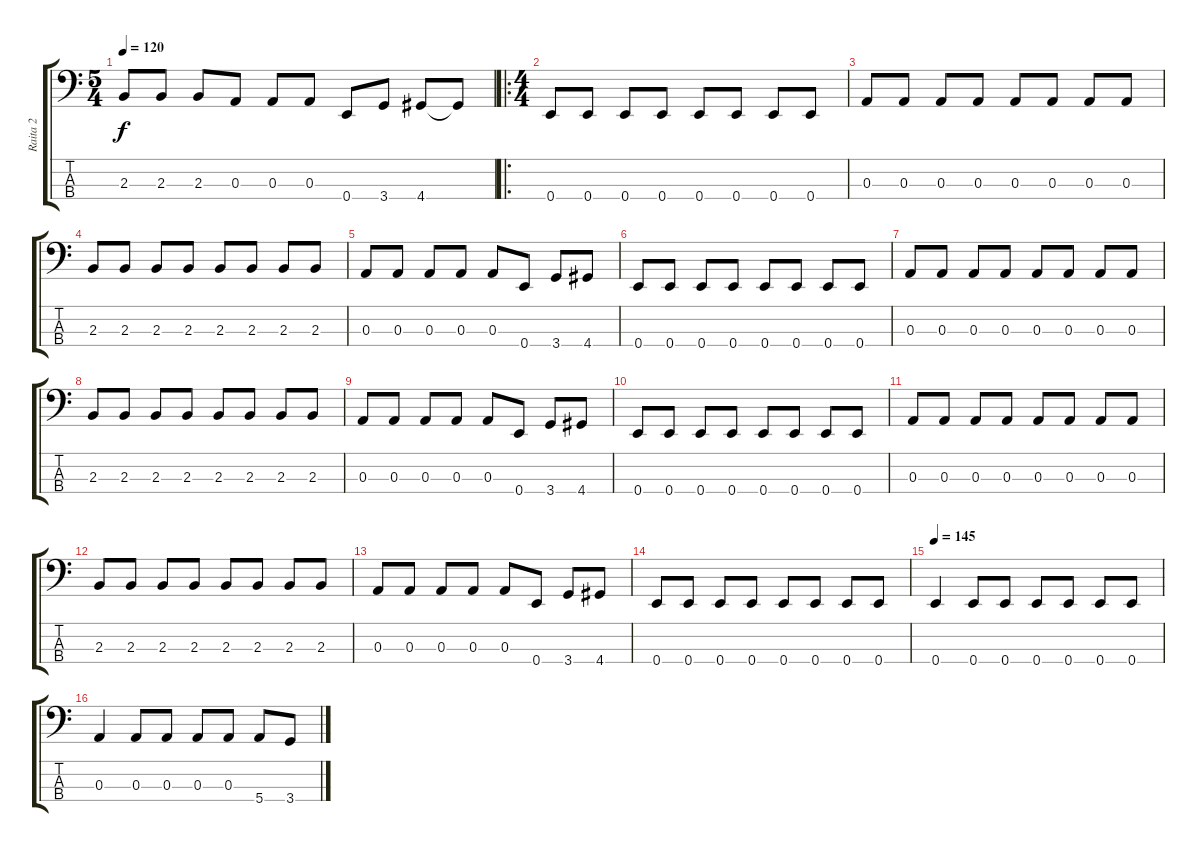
\track ("Raita 2" "Raita 2") {instrument electricbasspick}
\staff {score tabs}
\tuning (G2 D2 A1 E1) {hide}
\ts (5 4)
\tempo 120
\clef f4
\ks c
2.3.8{dy f instrument electricbasspick} 2.3.8 2.3.8 0.3.8 0.3.8 0.3.8 0.4.8 3.4.8 4.4.8 4.4{t}.8 |
\ro
\ts (4 4)
0.4.8 0.4.8 0.4.8 0.4.8 0.4.8 0.4.8 0.4.8 0.4.8 |
0.3.8 0.3.8 0.3.8 0.3.8 0.3.8 0.3.8 0.3.8 0.3.8 |
2.3.8 2.3.8 2.3.8 2.3.8 2.3.8 2.3.8 2.3.8 2.3.8 |
0.3.8 0.3.8 0.3.8 0.3.8 0.3.8 0.4.8 3.4.8 4.4.8 |
0.4.8 0.4.8 0.4.8 0.4.8 0.4.8 0.4.8 0.4.8 0.4.8 |
0.3.8 0.3.8 0.3.8 0.3.8 0.3.8 0.3.8 0.3.8 0.3.8 |
2.3.8 2.3.8 2.3.8 2.3.8 2.3.8 2.3.8 2.3.8 2.3.8 |
0.3.8 0.3.8 0.3.8 0.3.8 0.3.8 0.4.8 3.4.8 4.4.8 |
0.4.8 0.4.8 0.4.8 0.4.8 0.4.8 0.4.8 0.4.8 0.4.8 |
0.3.8 0.3.8 0.3.8 0.3.8 0.3.8 0.3.8 0.3.8 0.3.8 |
2.3.8 2.3.8 2.3.8 2.3.8 2.3.8 2.3.8 2.3.8 2.3.8 |
0.3.8 0.3.8 0.3.8 0.3.8 0.3.8 0.4.8 3.4.8 4.4.8 |
0.4.8 0.4.8 0.4.8 0.4.8 0.4.8 0.4.8 0.4.8 0.4.8 |
\tempo 145
0.4.4 0.4.8 0.4.8 0.4.8 0.4.8 0.4.8 0.4.8 |
0.3.4 0.3.8 0.3.8 0.3.8 0.3.8 5.4.8 3.4.8
